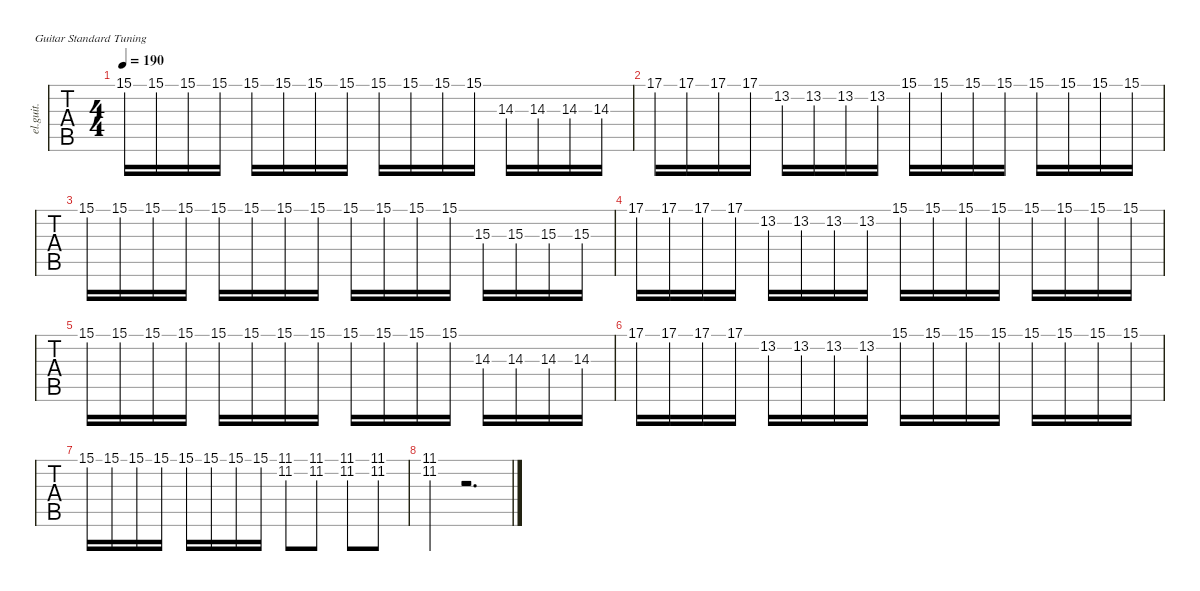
\defaultSystemsLayout 4
\hideDynamics
\bracketExtendMode nobrackets
\track ("後藤ひとり" "el.guit.") {solo instrument electricguitarclean}
\staff {tabs}
\tuning (E4 B3 G3 D3 A2 E2)
\ts (4 4)
\tempo 190
\clef g2
\ks c
15.1.16{dy mf beam Down} 15.1.16{beam Down} 15.1.16{beam Down} 15.1.16{beam Down} 15.1.16{beam Down} 15.1.16{beam Down} 15.1.16{beam Down} 15.1.16{beam Down} 15.1.16{beam Down} 15.1.16{beam Down} 15.1.16{beam Down} 15.1.16{beam Down} 14.3.16{beam Down} 14.3.16{beam Down} 14.3.16{beam Down} 14.3.16{beam Down} |
17.1.16{beam Down} 17.1.16{beam Down} 17.1.16{beam Down} 17.1.16{beam Down} 13.2.16{beam Down} 13.2.16{beam Down} 13.2.16{beam Down} 13.2.16{beam Down} 15.1.16{beam Down} 15.1.16{beam Down} 15.1.16{beam Down} 15.1.16{beam Down} 15.1.16{beam Down} 15.1.16{beam Down} 15.1.16{beam Down} 15.1.16{beam Down} |
15.1.16{beam Down} 15.1.16{beam Down} 15.1.16{beam Down} 15.1.16{beam Down} 15.1.16{beam Down} 15.1.16{beam Down} 15.1.16{beam Down} 15.1.16{beam Down} 15.1.16{beam Down} 15.1.16{beam Down} 15.1.16{beam Down} 15.1.16{beam Down} 15.3{acc #}.16{beam Down} 15.3{acc #}.16{beam Down} 15.3{acc #}.16{beam Down} 15.3{acc #}.16{beam Down} |
17.1.16{beam Down} 17.1.16{beam Down} 17.1.16{beam Down} 17.1.16{beam Down} 13.2.16{beam Down} 13.2.16{beam Down} 13.2.16{beam Down} 13.2.16{beam Down} 15.1.16{beam Down} 15.1.16{beam Down} 15.1.16{beam Down} 15.1.16{beam Down} 15.1.16{beam Down} 15.1.16{beam Down} 15.1.16{beam Down} 15.1.16{beam Down} |
15.1.16{beam Down} 15.1.16{beam Down} 15.1.16{beam Down} 15.1.16{beam Down} 15.1.16{beam Down} 15.1.16{beam Down} 15.1.16{beam Down} 15.1.16{beam Down} 15.1.16{beam Down} 15.1.16{beam Down} 15.1.16{beam Down} 15.1.16{beam Down} 14.3.16{beam Down} 14.3.16{beam Down} 14.3.16{beam Down} 14.3.16{beam Down} |
17.1.16{beam Down} 17.1.16{beam Down} 17.1.16{beam Down} 17.1.16{beam Down} 13.2.16{beam Down} 13.2.16{beam Down} 13.2.16{beam Down} 13.2.16{beam Down} 15.1.16{beam Down} 15.1.16{beam Down} 15.1.16{beam Down} 15.1.16{beam Down} 15.1.16{beam Down} 15.1.16{beam Down} 15.1.16{beam Down} 15.1.16{beam Down} |
15.1.16{beam Down} 15.1.16{beam Down} 15.1.16{beam Down} 15.1.16{beam Down} 15.1.16{beam Down} 15.1.16{beam Down} 15.1.16{beam Down} 15.1.16{beam Down} (11.1{acc #} 11.2{acc #}).8{beam Down} (11.1{acc #} 11.2{acc #}).8{beam Down} (11.1{acc #} 11.2{acc #}).8{beam Down} (11.1{acc #} 11.2{acc #}).8{beam Down} |
(11.1{acc #} 11.2{acc #}).4{beam Down} r.2{d beam Down}
